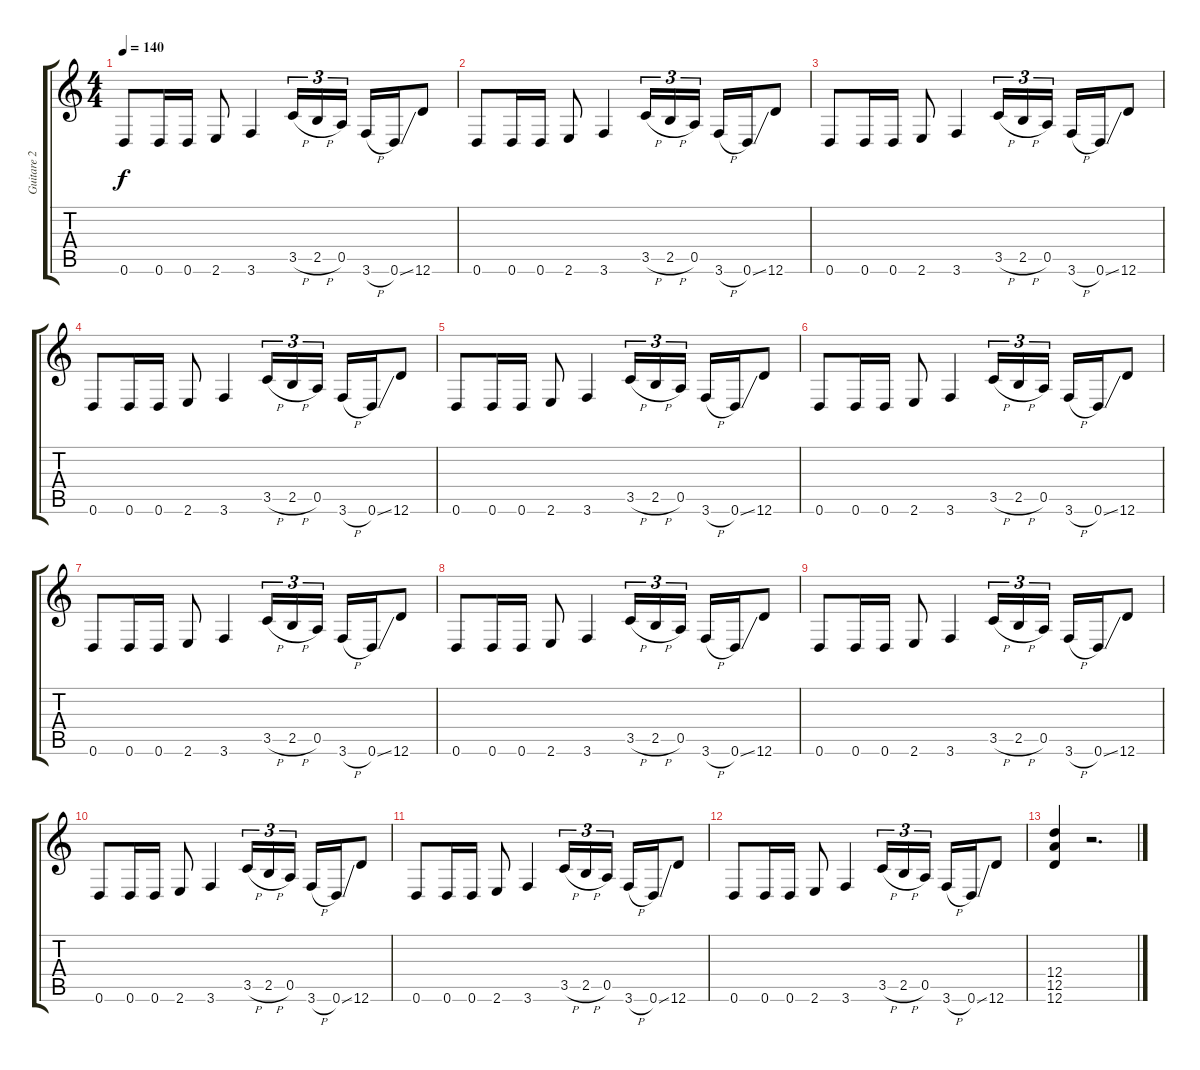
\track ("Guitare 2" "Guitare 2") {instrument overdrivenguitar}
\staff {score tabs}
\tuning (E4 B3 G3 D3 A2 D2) {hide}
\ts (4 4)
\tempo 140
\clef g2
\ks c
0.6.8{dy f} 0.6.16 0.6.16 2.6.8 3.6.4 3.5{h}.16{tu (3 2)} 2.5{h}.16{tu (3 2)} 0.5.16{tu (3 2)} 3.6{h}.16 0.6{ss}.16 12.6.8 |
0.6.8 0.6.16 0.6.16 2.6.8 3.6.4 3.5{h}.16{tu (3 2)} 2.5{h}.16{tu (3 2)} 0.5.16{tu (3 2)} 3.6{h}.16 0.6{ss}.16 12.6.8 |
0.6.8 0.6.16 0.6.16 2.6.8 3.6.4 3.5{h}.16{tu (3 2)} 2.5{h}.16{tu (3 2)} 0.5.16{tu (3 2)} 3.6{h}.16 0.6{ss}.16 12.6.8 |
0.6.8 0.6.16 0.6.16 2.6.8 3.6.4 3.5{h}.16{tu (3 2)} 2.5{h}.16{tu (3 2)} 0.5.16{tu (3 2)} 3.6{h}.16 0.6{ss}.16 12.6.8 |
0.6.8 0.6.16 0.6.16 2.6.8 3.6.4 3.5{h}.16{tu (3 2)} 2.5{h}.16{tu (3 2)} 0.5.16{tu (3 2)} 3.6{h}.16 0.6{ss}.16 12.6.8 |
0.6.8 0.6.16 0.6.16 2.6.8 3.6.4 3.5{h}.16{tu (3 2)} 2.5{h}.16{tu (3 2)} 0.5.16{tu (3 2)} 3.6{h}.16 0.6{ss}.16 12.6.8 |
0.6.8 0.6.16 0.6.16 2.6.8 3.6.4 3.5{h}.16{tu (3 2)} 2.5{h}.16{tu (3 2)} 0.5.16{tu (3 2)} 3.6{h}.16 0.6{ss}.16 12.6.8 |
0.6.8 0.6.16 0.6.16 2.6.8 3.6.4 3.5{h}.16{tu (3 2)} 2.5{h}.16{tu (3 2)} 0.5.16{tu (3 2)} 3.6{h}.16 0.6{ss}.16 12.6.8 |
0.6.8 0.6.16 0.6.16 2.6.8 3.6.4 3.5{h}.16{tu (3 2)} 2.5{h}.16{tu (3 2)} 0.5.16{tu (3 2)} 3.6{h}.16 0.6{ss}.16 12.6.8 |
0.6.8 0.6.16 0.6.16 2.6.8 3.6.4 3.5{h}.16{tu (3 2)} 2.5{h}.16{tu (3 2)} 0.5.16{tu (3 2)} 3.6{h}.16 0.6{ss}.16 12.6.8 |
0.6.8 0.6.16 0.6.16 2.6.8 3.6.4 3.5{h}.16{tu (3 2)} 2.5{h}.16{tu (3 2)} 0.5.16{tu (3 2)} 3.6{h}.16 0.6{ss}.16 12.6.8 |
0.6.8 0.6.16 0.6.16 2.6.8 3.6.4 3.5{h}.16{tu (3 2)} 2.5{h}.16{tu (3 2)} 0.5.16{tu (3 2)} 3.6{h}.16 0.6{ss}.16 12.6.8 |
(12.4 12.5 12.6).4 r.2{d}
